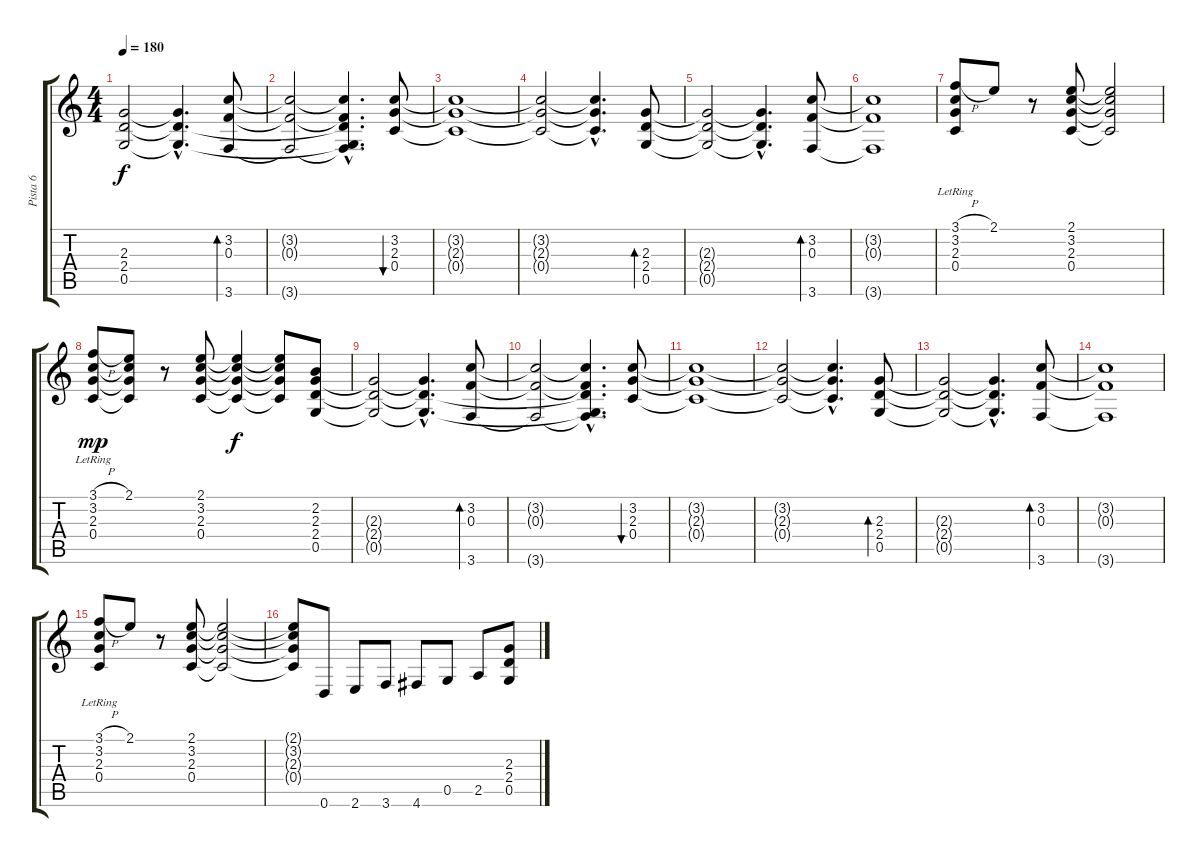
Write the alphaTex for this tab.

\track ("Pista 6" "Pista 6") {instrument overdrivenguitar}
\staff {score tabs}
\tuning (D4 A3 F3 C3 G2 D2) {hide}
\ts (4 4)
\tempo 180
\clef g2
\ks c
(2.3{t} 2.4{t} 0.5{t}).2{dy f} (2.3{hac t} 2.4{hac t} 0.5{hac t}).4{d} (3.2 0.3 3.6).8{bd 120} |
(3.2{t} 0.3{t} 3.6{t}).2 (3.2{hac t} 0.3{hac t} 2.4{hac t} 0.5{hac t} 3.6{hac t}).4{d} (3.2 2.3 0.4).8{bu 120} |
(3.2{t} 2.3{t} 0.4{t}).1 |
(3.2{t} 2.3{t} 0.4{t}).2 (3.2{hac t} 2.3{hac t} 0.4{hac t}).4{d} (2.3 2.4 0.5).8{bd 120} |
(2.3{t} 2.4{t} 0.5{t}).2 (2.3{hac t} 2.4{hac t} 0.5{hac t}).4{d} (3.2 0.3 3.6).8{bd 120} |
(3.2{t} 0.3{t} 3.6{t}).1 |
(3.1{h} 3.2{lr} 2.3{lr} 0.4{lr}).8{instrument acousticguitarsteel} 2.1.8 r.8 (2.1 3.2 2.3 0.4).8 (2.1{t} 3.2{t} 2.3{t} 0.4{t}).2 |
(3.1{h} 3.2{lr} 2.3{lr} 0.4{lr}).8{dy mp} (2.1 3.2{t} 2.3{t} 0.4{t}).8 r.8 (2.1 3.2 2.3 0.4).8 (2.1{t} 3.2{t} 2.3{t} 0.4{t}).4{dy f} (2.1{t} 3.2{t} 2.3{t} 0.4{t}).8 (2.2 2.3 2.4 0.5).8 |
(2.3{t} 2.4{t} 0.5{t}).2 (2.3{hac t} 2.4{hac t} 0.5{hac t}).4{d} (3.2 0.3 3.6).8{bd 120} |
(3.2{t} 0.3{t} 3.6{t}).2 (3.2{hac t} 0.3{hac t} 2.4{hac t} 0.5{hac t} 3.6{hac t}).4{d} (3.2 2.3 0.4).8{bu 120} |
(3.2{t} 2.3{t} 0.4{t}).1 |
(3.2{t} 2.3{t} 0.4{t}).2 (3.2{hac t} 2.3{hac t} 0.4{hac t}).4{d} (2.3 2.4 0.5).8{bd 120} |
(2.3{t} 2.4{t} 0.5{t}).2 (2.3{hac t} 2.4{hac t} 0.5{hac t}).4{d} (3.2 0.3 3.6).8{bd 120} |
(3.2{t} 0.3{t} 3.6{t}).1 |
(3.1{h} 3.2{lr} 2.3{lr} 0.4{lr}).8{instrument acousticguitarsteel} 2.1.8 r.8 (2.1 3.2 2.3 0.4).8 (2.1{t} 3.2{t} 2.3{t} 0.4{t}).2 |
(2.1{t} 3.2{t} 2.3{t} 0.4{t}).8{instrument overdrivenguitar} 0.6.8 2.6.8 3.6.8 4.6.8 0.5.8 2.5.8 (2.3 2.4 0.5).8
